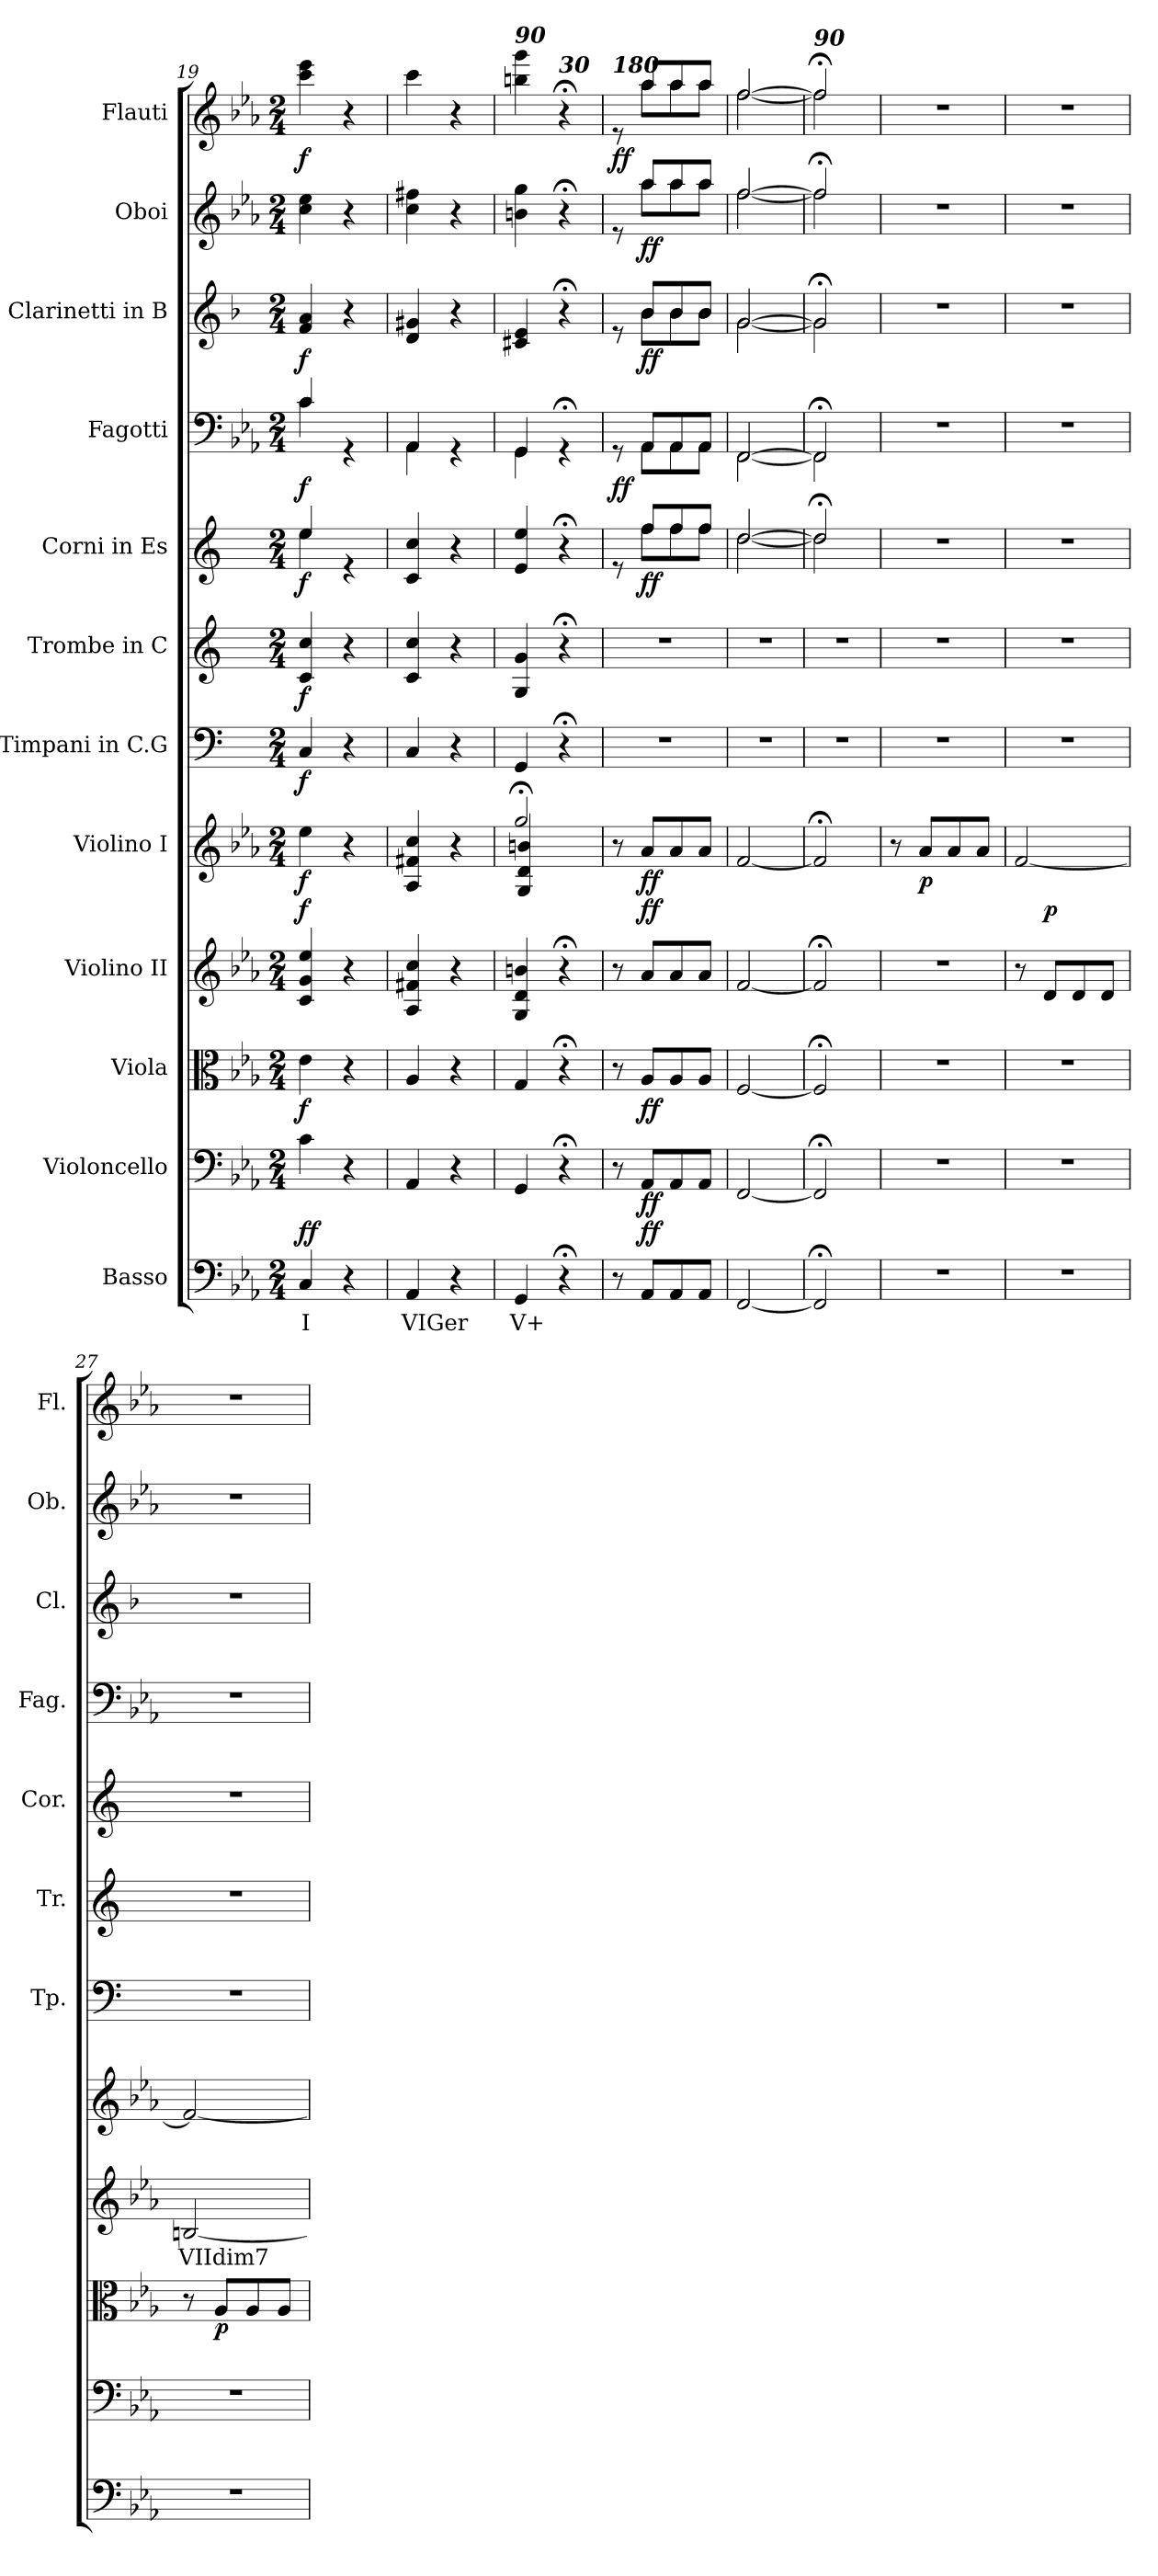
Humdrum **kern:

**kern	**text	**dynam	**kern	**dynam	**kern	**dynam	**kern	**text	**dynam	**kern	**dynam	**kern	**dynam	**kern	**dynam	**kern	**dynam	**kern	**dynam	**kern	**dynam	**kern	**dynam	**kern	**dynam
*part12	*part12	*part12	*part11	*part11	*part10	*part10	*part9	*part9	*part9	*part8	*part8	*part7	*part7	*part6	*part6	*part5	*part5	*part4	*part4	*part3	*part3	*part2	*part2	*part1	*part1
*staff12	*staff12	*staff12	*staff11	*staff11	*staff10	*staff10	*staff9	*staff9	*staff9	*staff8	*staff8	*staff7	*staff7	*staff6	*staff6	*staff5	*staff5	*staff4	*staff4	*staff3	*staff3	*staff2	*staff2	*staff1	*staff1
*I"Basso	*	*	*I"Violoncello	*	*I"Viola	*	*I"Violino II	*	*	*I"Violino I	*	*I"Timpani in C.G	*	*I"Trombe in C	*	*I"Corni in Es	*	*I"Fagotti	*	*I"Clarinetti in B	*	*I"Oboi	*	*I"Flauti	*
*	*	*	*	*	*	*	*	*	*	*	*	*I'Tp.	*	*I'Tr.	*	*I'Cor.	*	*I'Fag.	*	*I'Cl.	*	*I'Ob.	*	*I'Fl.	*
!!LO:PB:g=z
*clefF4	*	*	*clefF4	*	*clefC3	*	*clefG2	*	*	*clefG2	*	*clefF4	*	*clefG2	*	*clefG2	*	*clefF4	*	*clefG2	*	*clefG2	*	*clefG2	*
*ITrd7c12	*	*	*	*	*	*	*	*	*	*	*	*	*	*	*	*ITrd5c9	*	*	*	*ITrd1c2	*	*	*	*	*
*k[b-e-a-]	*	*	*k[b-e-a-]	*	*k[b-e-a-]	*	*k[b-e-a-]	*	*	*k[b-e-a-]	*	*k[]	*	*k[]	*	*k[b-e-a-]	*	*k[b-e-a-]	*	*k[b-e-a-]	*	*k[b-e-a-]	*	*k[b-e-a-]	*
*M2/4	*	*	*M2/4	*	*M2/4	*	*M2/4	*	*	*M2/4	*	*M2/4	*	*M2/4	*	*M2/4	*	*M2/4	*	*M2/4	*	*M2/4	*	*M2/4	*
=19	=19	=19	=19	=19	=19	=19	=19	=19	=19	=19	=19	=19	=19	=19	=19	=19	=19	=19	=19	=19	=19	=19	=19	=19	=19
*	*	*	*	*	*	*	*	*	*	*	*	*	*	*	*	*^	*	*^	*	*	*	*	*	*	*
!	!	!LO:DY:b	!	!	!	!	!	!	!	!	!	!	!	!	!	!	!	!	!	!	!	!	!	!	!	!	!
!	!	!LO:DY:n=1:b	!	!	!	!LO:DY:b	!	!	!LO:DY:b	!	!LO:DY:b	!	!LO:DY:b	!	!LO:DY:b	!	!	!LO:DY:b	!	!	!LO:DY:b	!	!LO:DY:b	!	!	!	!LO:DY:b
4CC/	I	f f	4c\	.	4e-\	f	4c/ 4g/ 4ee-/	.	f	4ee-\	f	4C/	f	4c/ 4cc/	f	4g/	4g\	f	4c/	4c\	f	4e-/ 4g/	f	4cc\ 4ee-\	.	4ccc\ 4eee-\	f
4r	.	.	4r	.	4r	.	4r	.	.	4r	.	4r	.	4r	.	4re	4ryy	.	4rGG	4ryy	.	4r	.	4r	.	4r	.
*	*	*	*	*	*	*	*	*	*	*	*	*	*	*	*	*v	*v	*	*	*	*	*	*	*	*	*	*
=20	=20	=20	=20	=20	=20	=20	=20	=20	=20	=20	=20	=20	=20	=20	=20	=20	=20	=20	=20	=20	=20	=20	=20	=20	=20	=20
4AAA-/	VIGer	.	4AA-/	.	4A-/	.	4A-/ 4f#X/ 4cc/	.	.	4A-/ 4f#X/ 4cc/	.	4C/	.	4c/ 4cc/	.	4E-/ 4e-/	.	4AA-/	4AA-\	.	4c/ 4f#X/	.	4cc\ 4ff#X\	.	4ccc\	.
4r	.	.	4r	.	4r	.	4r	.	.	4r	.	4r	.	4r	.	4r	.	4rGG	4ryy	.	4r	.	4r	.	4r	.
=21	=21	=21	=21	=21	=21	=21	=21	=21	=21	=21	=21	=21	=21	=21	=21	=21	=21	=21	=21	=21	=21	=21	=21	=21	=21	=21
*	*	*	*	*	*	*	*	*	*	*^	*	*	*	*	*	*	*	*	*	*	*	*	*	*	*	*
!	!	!	!	!	!	!	!	!	!	!	!	!	!	!	!	!	!	!	!	!	!	!	!	!	!	!LO:TX:a:Bi:t=90	!
4GGG/	V+	.	4GG/	.	4G/	.	4G/ 4d/ 4bn/	.	.	2gg;</	4G/ 4d/ 4bn/	.	4GG/	.	4G/ 4g/	.	4G/ 4g/	.	4GG/	4GG\	.	4Bn/ 4d/	.	4bn\ 4gg\	.	4bbn\ 4ggg\	.
!	!	!	!	!	!	!	!	!	!	!	!	!	!	!	!	!	!	!	!	!	!	!	!	!	!	!LO:TX:a:Bi:t=30	!
4r;<	.	.	4r;<	.	4r;<	.	4r;<	.	.	.	4ryy	.	4r;<	.	4r;<	.	4r;<	.	4r;<GG	4ryy	.	4r;<	.	4r;<	.	4r;<	.
=22	=22	=22	=22	=22	=22	=22	=22	=22	=22	=22	=22	=22	=22	=22	=22	=22	=22	=22	=22	=22	=22	=22	=22	=22	=22	=22	=22
*	*	*	*	*	*	*	*	*	*	*	*	*	*	*	*	*	*^	*	*	*	*	*^	*	*^	*	*^	*
!	!	!	!	!	!	!	!	!	!	!	!	!	!	!	!	!	!	!	!	!	!	!	!	!	!	!	!	!	!LO:TX:a:Bi:t=180	!	!
!	!	!	!	!	!	!	!	!	!	!	!	!	!	!	!	!	!	!	!	!	!	!LO:DY:b	!	!	!	!	!	!	!	!	!LO:DY:b
*	*	*	*	*	*	*	*	*	*	*v	*v	*	*	*	*	*	*	*	*	*	*	*	*	*	*	*	*	*	*	*	*
8r	.	.	8r	.	8r	.	8r	.	.	8r	.	2r	.	2r	.	8re	8ryy	.	8rGG	8ryy	ff	8re	8ryy	.	8re	8ryy	.	8re	8ryy	ff
!	!	!LO:DY:b	!	!LO:DY:b	!	!LO:DY:b	!	!	!LO:DY:b	!	!LO:DY:b	!	!	!	!	!	!	!LO:DY:b	!	!	!	!	!	!LO:DY:b	!	!	!LO:DY:b	!	!	!
8AAA-/L	.	ff	8AA-/L	ff	8A-/L	ff	8a-/L	.	ff	8a-/L	ff	.	.	.	.	8a-/L	8a-\L	ff	8AA-/L	8AA-\L	.	8a-/L	8a-\L	ff	8aa-/L	8aa-\L	ff	8aa-/L	8aa-\L	.
8AAA-/	.	.	8AA-/	.	8A-/	.	8a-/	.	.	8a-/	.	.	.	.	.	8a-/	8a-\	.	8AA-/	8AA-\	.	8a-/	8a-\	.	8aa-/	8aa-\	.	8aa-/	8aa-\	.
8AAA-/J	.	.	8AA-/J	.	8A-/J	.	8a-/J	.	.	8a-/J	.	.	.	.	.	8a-/J	8a-\J	.	8AA-/J	8AA-\J	.	8a-/J	8a-\J	.	8aa-/J	8aa-\J	.	8aa-/J	8aa-\J	.
=23	=23	=23	=23	=23	=23	=23	=23	=23	=23	=23	=23	=23	=23	=23	=23	=23	=23	=23	=23	=23	=23	=23	=23	=23	=23	=23	=23	=23	=23	=23
[2FFF/	.	.	[2FF/	.	[2F/	.	[2f/	.	.	[2f/	.	2r	.	2r	.	[2f/	[2f\	.	[2FF/	[2FF\	.	[2f/	[2f\	.	[2ff/	[2ff\	.	[2ff/	[2ff\	.
=24	=24	=24	=24	=24	=24	=24	=24	=24	=24	=24	=24	=24	=24	=24	=24	=24	=24	=24	=24	=24	=24	=24	=24	=24	=24	=24	=24	=24	=24	=24
!	!	!	!	!	!	!	!	!	!	!	!	!	!	!	!	!	!	!	!	!	!	!	!	!	!	!	!	!LO:TX:a:Bi:t=90	!	!
2FFF;</]	.	.	2FF;</]	.	2F;</]	.	2f;</]	.	.	2f;</]	.	2r	.	2r	.	2f;</]	2f\]	.	2FF;</]	2FF\]	.	2f;</]	2f\]	.	2ff;</]	2ff\]	.	2ff;</]	2ff\]	.
=25	=25	=25	=25	=25	=25	=25	=25	=25	=25	=25	=25	=25	=25	=25	=25	=25	=25	=25	=25	=25	=25	=25	=25	=25	=25	=25	=25	=25	=25	=25
!	!	!	!	!	!	!	!	!	!	!	!	!	!	!	!	!	!	!	!	!	!	!	!	!	!	!	!	!LO:TX:a:Bi:t=180	!	!
*	*	*	*	*	*	*	*	*	*	*	*	*	*	*	*	*v	*v	*	*	*	*	*v	*v	*	*v	*v	*	*v	*v	*
*	*	*	*	*	*	*	*	*	*	*	*	*	*	*	*	*	*	*v	*v	*	*	*	*	*	*	*
2r	.	.	2r	.	2r	.	2r	.	.	8r	.	2r	.	2r	.	2r	.	2r	.	2r	.	2r	.	2r	.
!	!	!	!	!	!	!	!	!	!	!	!LO:DY:b	!	!	!	!	!	!	!	!	!	!	!	!	!	!
.	.	.	.	.	.	.	.	.	.	8a-/L	p	.	.	.	.	.	.	.	.	.	.	.	.	.	.
.	.	.	.	.	.	.	.	.	.	8a-/	.	.	.	.	.	.	.	.	.	.	.	.	.	.	.
.	.	.	.	.	.	.	.	.	.	8a-/J	.	.	.	.	.	.	.	.	.	.	.	.	.	.	.
=26	=26	=26	=26	=26	=26	=26	=26	=26	=26	=26	=26	=26	=26	=26	=26	=26	=26	=26	=26	=26	=26	=26	=26	=26	=26
2r	.	.	2r	.	2r	.	8r	.	.	[2f/	.	2r	.	2r	.	2r	.	2r	.	2r	.	2r	.	2r	.
!	!	!	!	!	!	!	!	!	!LO:DY:b	!	!	!	!	!	!	!	!	!	!	!	!	!	!	!	!
.	.	.	.	.	.	.	8d/L	.	p	.	.	.	.	.	.	.	.	.	.	.	.	.	.	.	.
.	.	.	.	.	.	.	8d/	.	.	.	.	.	.	.	.	.	.	.	.	.	.	.	.	.	.
.	.	.	.	.	.	.	8d/J	.	.	.	.	.	.	.	.	.	.	.	.	.	.	.	.	.	.
=27	=27	=27	=27	=27	=27	=27	=27	=27	=27	=27	=27	=27	=27	=27	=27	=27	=27	=27	=27	=27	=27	=27	=27	=27	=27
2r	.	.	2r	.	8r	.	[2Bn/	VIIdim7	.	2f/_	.	2r	.	2r	.	2r	.	2r	.	2r	.	2r	.	2r	.
!	!	!	!	!	!	!LO:DY:b	!	!	!	!	!	!	!	!	!	!	!	!	!	!	!	!	!	!	!
.	.	.	.	.	8A-/L	p	.	.	.	.	.	.	.	.	.	.	.	.	.	.	.	.	.	.	.
.	.	.	.	.	8A-/	.	.	.	.	.	.	.	.	.	.	.	.	.	.	.	.	.	.	.	.
.	.	.	.	.	8A-/J	.	.	.	.	.	.	.	.	.	.	.	.	.	.	.	.	.	.	.	.
=	=	=	=	=	=	=	=	=	=	=	=	=	=	=	=	=	=	=	=	=	=	=	=	=	=
*-	*-	*-	*-	*-	*-	*-	*-	*-	*-	*-	*-	*-	*-	*-	*-	*-	*-	*-	*-	*-	*-	*-	*-	*-	*-
